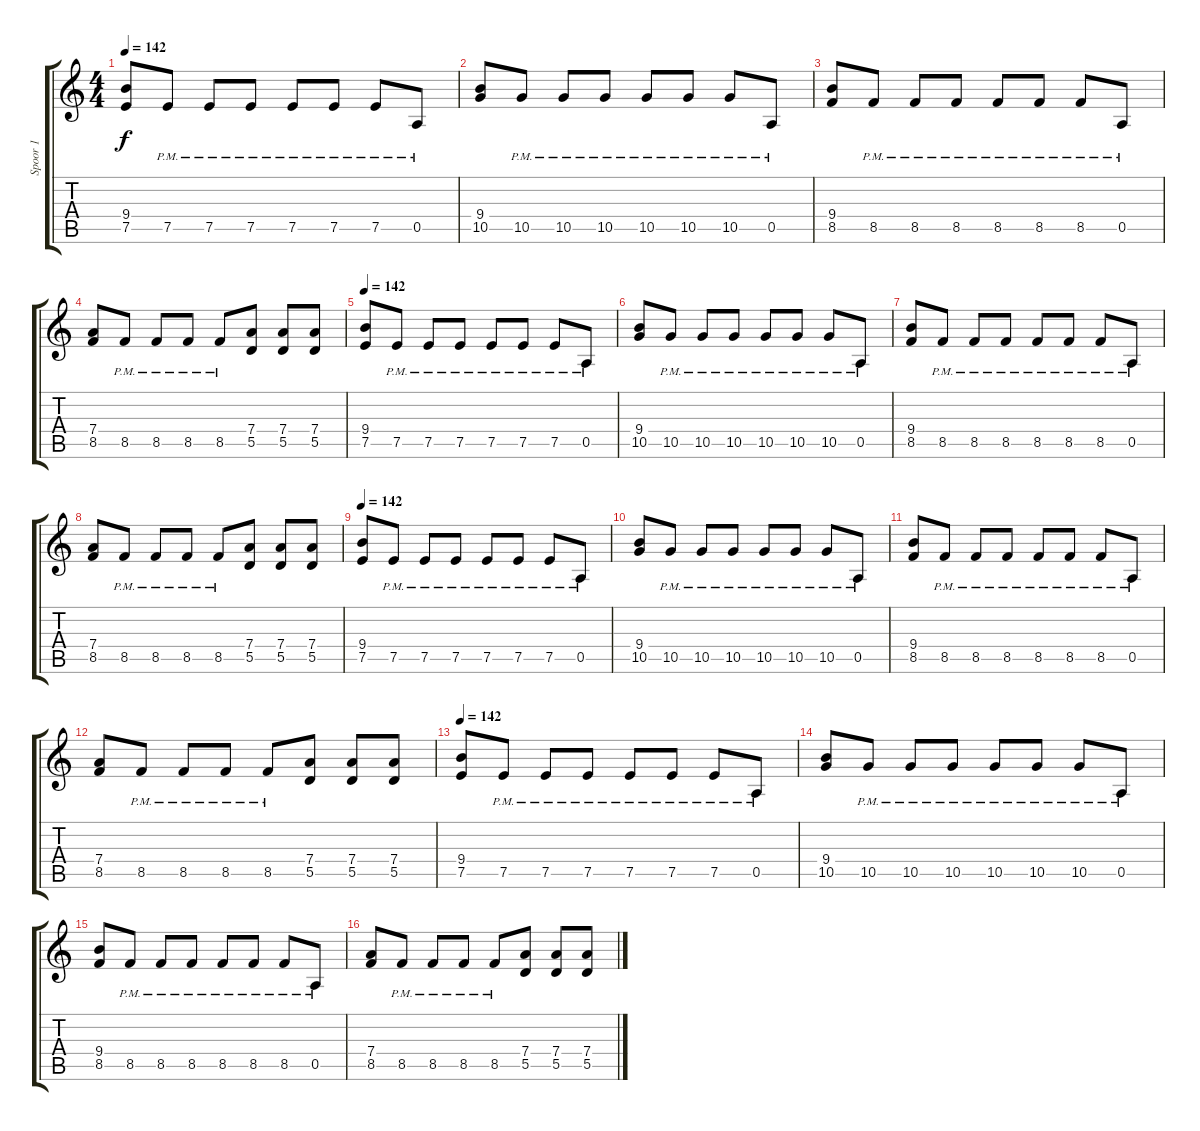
\track ("Spoor 1" "Spoor 1") {instrument distortionguitar}
\staff {score tabs}
\tuning (E4 B3 G3 D3 A2 E2) {hide}
\ts (4 4)
\tempo 142
\clef g2
\ks c
(9.4 7.5).8{dy f instrument distortionguitar} 7.5{pm}.8 7.5{pm}.8 7.5{pm}.8 7.5{pm}.8 7.5{pm}.8 7.5{pm}.8 0.5{pm}.8 |
(9.4 10.5).8 10.5{pm}.8 10.5{pm}.8 10.5{pm}.8 10.5{pm}.8 10.5{pm}.8 10.5{pm}.8 0.5{pm}.8 |
(9.4 8.5).8 8.5{pm}.8 8.5{pm}.8 8.5{pm}.8 8.5{pm}.8 8.5{pm}.8 8.5{pm}.8 0.5{pm}.8 |
(7.4 8.5).8 8.5{pm}.8 8.5{pm}.8 8.5{pm}.8 8.5{pm}.8 (7.4 5.5).8 (7.4 5.5).8 (7.4 5.5).8 |
\tempo 142
(9.4 7.5).8{instrument distortionguitar} 7.5{pm}.8 7.5{pm}.8 7.5{pm}.8 7.5{pm}.8 7.5{pm}.8 7.5{pm}.8 0.5{pm}.8 |
(9.4 10.5).8 10.5{pm}.8 10.5{pm}.8 10.5{pm}.8 10.5{pm}.8 10.5{pm}.8 10.5{pm}.8 0.5{pm}.8 |
(9.4 8.5).8 8.5{pm}.8 8.5{pm}.8 8.5{pm}.8 8.5{pm}.8 8.5{pm}.8 8.5{pm}.8 0.5{pm}.8 |
(7.4 8.5).8 8.5{pm}.8 8.5{pm}.8 8.5{pm}.8 8.5{pm}.8 (7.4 5.5).8 (7.4 5.5).8 (7.4 5.5).8 |
\tempo 142
(9.4 7.5).8{instrument distortionguitar} 7.5{pm}.8 7.5{pm}.8 7.5{pm}.8 7.5{pm}.8 7.5{pm}.8 7.5{pm}.8 0.5{pm}.8 |
(9.4 10.5).8 10.5{pm}.8 10.5{pm}.8 10.5{pm}.8 10.5{pm}.8 10.5{pm}.8 10.5{pm}.8 0.5{pm}.8 |
(9.4 8.5).8 8.5{pm}.8 8.5{pm}.8 8.5{pm}.8 8.5{pm}.8 8.5{pm}.8 8.5{pm}.8 0.5{pm}.8 |
(7.4 8.5).8 8.5{pm}.8 8.5{pm}.8 8.5{pm}.8 8.5{pm}.8 (7.4 5.5).8 (7.4 5.5).8 (7.4 5.5).8 |
\tempo 142
(9.4 7.5).8{instrument distortionguitar} 7.5{pm}.8 7.5{pm}.8 7.5{pm}.8 7.5{pm}.8 7.5{pm}.8 7.5{pm}.8 0.5{pm}.8 |
(9.4 10.5).8 10.5{pm}.8 10.5{pm}.8 10.5{pm}.8 10.5{pm}.8 10.5{pm}.8 10.5{pm}.8 0.5{pm}.8 |
(9.4 8.5).8 8.5{pm}.8 8.5{pm}.8 8.5{pm}.8 8.5{pm}.8 8.5{pm}.8 8.5{pm}.8 0.5{pm}.8 |
(7.4 8.5).8 8.5{pm}.8 8.5{pm}.8 8.5{pm}.8 8.5{pm}.8 (7.4 5.5).8 (7.4 5.5).8 (7.4 5.5).8
